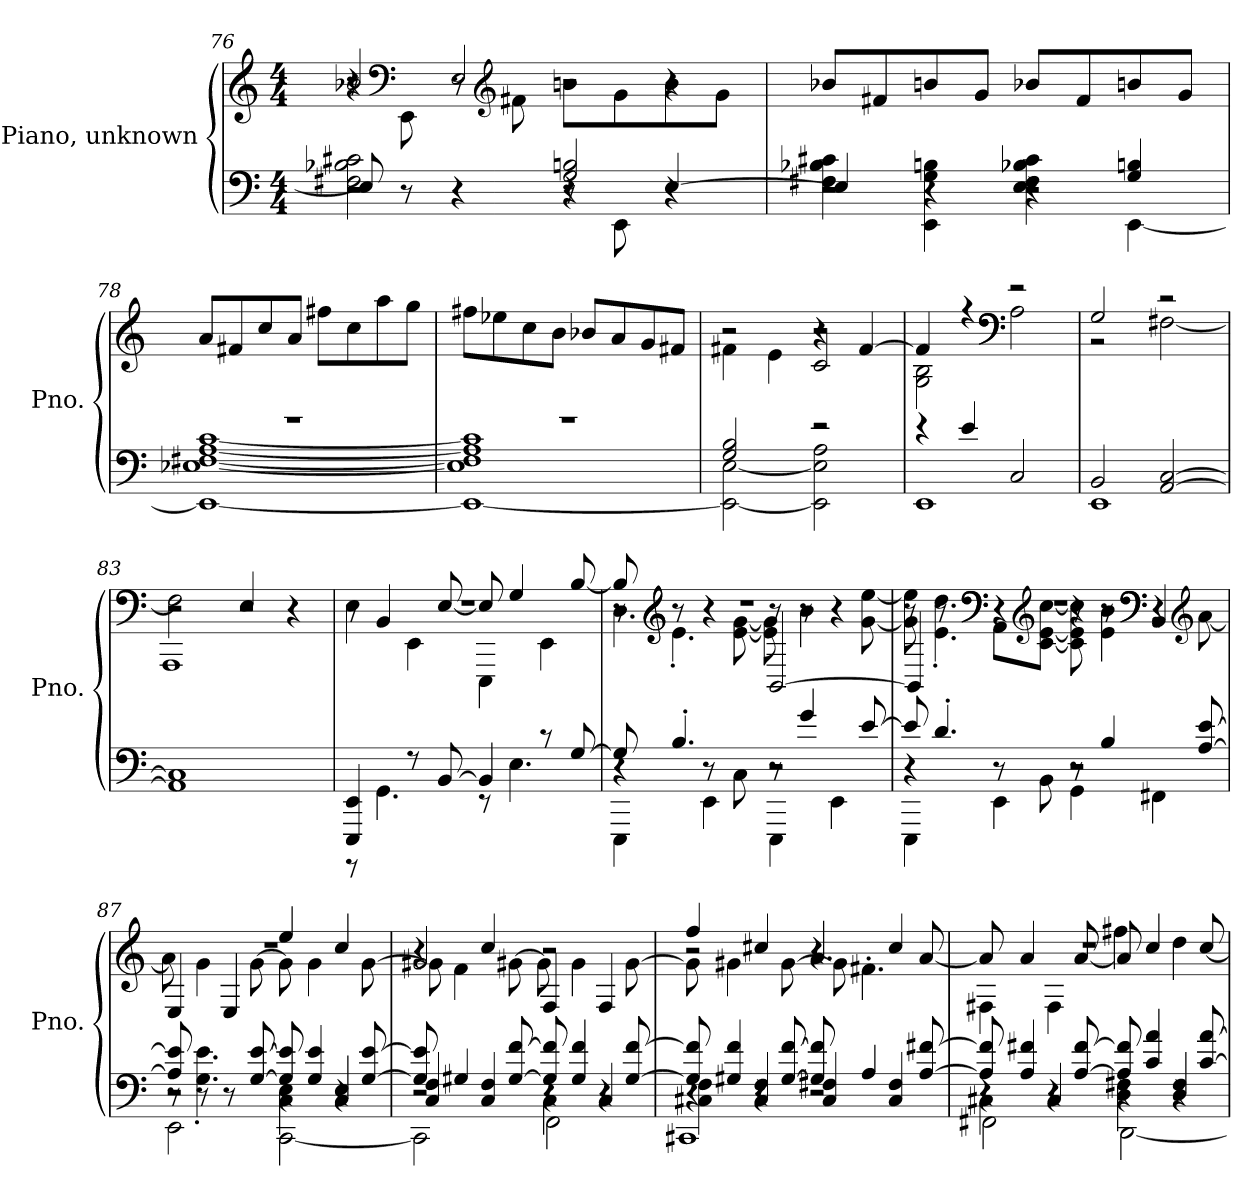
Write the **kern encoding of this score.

**kern	**kern
*part1	*part1
*staff2	*staff1
*I"Piano, unknown	*
*I'Pno.	*
*clefF4	*clefG2
*k[]	*k[]
*M4/4	*M4/4
=76	=76
*^	*^
*	*^	*	*^
2r	2F#X\ 2B-X\ 2c#X\	8E/]	2b-X/	8r	4r
*	*	*	*clefF4	*	*
.	.	8r	.	8EE\	.
.	.	4r	.	8r	2E/
*	*	*	*clefG2	*	*
.	.	.	.	8f#X\	.
2G/ 2Bn/	8r	4r	2r	8bn\L	.
.	8EE\	.	.	8g\	.
.	4r	[4E/	.	8b\	4r
.	.	.	.	8g\J	.
*	*	*	*v	*v	*v
!!LO:PB:g=z
=77	=77	=77	=77
2r	4F#X\ 4B-X\ 4c#X\	4E/]	8b-X/L
.	.	.	8f#X/
.	4EE\ 4G\ 4Bn\	4r	8bn/
.	.	.	8g/J
4r	4E\ 4F#\ 4B-X\ 4c#\	2r	8b-X/L
.	.	.	8f#/
4G/ 4Bn/	[4EE\	.	8bn/
.	.	.	8g/J
*	*v	*v	*
=78	=78	=78
1r	1EE_ [1E-X [1F#X [1A [1c	8a/L
.	.	8f#X/
.	.	8cc/
.	.	8a/J
.	.	8ff#X\L
.	.	8cc\
.	.	8aa\
.	.	8gg\J
=79	=79	=79
1r	1EE_ 1E-] 1F#] 1A] 1c]	8ff#X\L
.	.	8ee-X\
.	.	8cc\
.	.	8b\J
.	.	8b-X/L
.	.	8a/
.	.	8g/
.	.	8f#X/J
=80	=80	=80
*	*	*^
*	*	*	*^
2G/ 2B/	2EE\_ [2E\	2r	4f#X\	2r
.	.	.	4e\	.
2r	2EE\] 2E\] 2A\	4r	2r	2c/
.	.	[4f#/	.	.
*	*	*	*v	*v
!!LO:LB:g=z
=81	=81	=81	=81
4r	1EE	4f#/]	2G\ 2B\
4e/	.	4r	.
*	*	*clefF4	*
2C/	.	2r	2A\
=82	=82	=82	=82
2BB/	1EE	2G/	2r
[2AA/ [2C/	.	2r	[2F#X\
*v	*v	*	*
=83	=83	=83
*	*	*^
1AA] 1C]	2r	2F#\]	1AAA
.	4E/	2r	.
.	4r	.	.
=84	=84	=84	=84
*^	*	*	*
4EEE/ 4EE/	8r	1r	8r	4E\
.	4.GG\	.	4BB/	.
8r	.	.	.	4EE\
[8BB/	.	.	[8E/	.
4BB/]	8r	.	8E/]	4EEE\
.	4.E\	.	4G/	.
8r	.	.	.	4EE\
[8G/	.	.	[8B/	.
=85	=85	=85	=85	=85
*	*^	*	*	*^
8G/]	4r	4EEE\	1r	8r	8B/]	4.D\
*	*	*	*clefG2	*	*	*
4.B'/	.	.	.	4.e'\	8r	.
.	8r	4EE\	.	.	4r	.
.	8C\	.	.	.	.	[8e\ [8g\
8r	2r	4EEE\	.	8r	[2BB/	8e\] 8g\]
4g/	.	.	.	4b\	.	8r
.	.	4EE\	.	.	.	4r
[8e/	.	.	.	[8g\ [8ee\	.	.
!!LO:LB:g=z	!!	!!	!!
=86	=86	=86	=86	=86	=86	=86
8e/]	4r	4EEE\	1r	8g\] 8ee\]	4BB/]	8r
4.d'/	.	.	.	8r	.	4.e\' 4.dd\'
*	*	*	*clefF4	*	*	*
.	8r	4EE\	.	8AA\L	4r	.
*	*	*	*clefG2	*	*	*
.	8BB\	.	.	[8c\ [8e\ [8cc\J	.	.
8r	2r	4GG\	.	8c\] 8e\] 8cc\]	4r	8r
4B/	.	.	.	8r	.	4e\ 4b\
*	*	*	*clefF4	*	*	*
.	.	4FF#X\	.	4r	4BB/	.
*	*	*	*clefG2	*	*	*
[8A/ [8e/	.	.	.	.	.	[8a\
*	*	*	*	*	*v	*v
=87	=87	=87	=87	=87	=87
*	*	*^	*	*	*
8A/] 8e/]	8r	2r	2EE\	1r	4E/	8a\]
8r	4.G\' 4.e\'	.	.	.	.	4g\
8r	.	.	.	.	4E/	.
[8G/ [8e/	.	.	.	.	.	[8g\
8G/] 8e/]	4C\ 4E\	4r	[2CC\	.	4ee/	8g\]
4G/ 4e/	.	.	.	.	.	4g\
.	4r	4C/ 4E/	.	.	4cc/	.
[8G/ [8e/	.	.	.	.	.	[8g\
=88	=88	=88	=88	=88	=88	=88
8G/] 8e/]	2r	4C/ 4F/	2CC\]	4r	2g#X/	8g\]
4G#X/	.	.	.	.	.	4f\
.	.	4C/ 4F/	.	4cc/	.	.
[8G#/ [8f/	.	.	.	.	.	[8g#X\
8G#/] 8f/]	4C\	4r	2FF\	2r	4F/	8g#\]
4G#/ 4f/	.	.	.	.	.	4g#\
.	4r	4C/	.	.	4F/	.
[8G#/ [8f/	.	.	.	.	.	[8g#\
!!LO:LB:g=z	!!	!!
=89	=89	=89	=89	=89	=89	=89
8G#/] 8f/]	4C#X\ 4F\	4r	1CC#X	2r	4ff/	8g#\]
4G#X/ 4f/	.	.	.	.	.	4g#X\
.	4r	4C#/ 4F/	.	.	4cc#X/	.
[8G#/ [8f/	.	.	.	.	.	[8g#\
8G#/] 8f/]	2r	4C#/ 4F#X/	.	4r	4.a/	8g#\]
4A/	.	.	.	.	.	4.f#X'\
.	.	4C#/ 4F#/	.	4cc#/	.	.
[8A/ [8f#X/	.	.	.	.	[8a/	.
=90	=90	=90	=90	=90	=90	=90
8A/] 8f#/]	4C#X\	4r	2FF#X\	1r	8a/]	4F#X\
4A/ 4f#X/	.	.	.	.	4a/	.
.	4r	4C#/	.	.	.	4F#\
[8A/ [8f#/	.	.	.	.	[8a/	.
8A/] 8f#/]	4D\ 4F#X\	4r	[2DD\	.	8a/]	4ff#X\
4c/ 4a/	.	.	.	.	4cc/	.
.	4r	4D/ 4F#/	.	.	.	4dd\
[8c/ [8a/	.	.	.	.	[8cc/	.
*v	*v	*v	*v	*	*	*
*	*v	*v	*v
=	=
*-	*-
